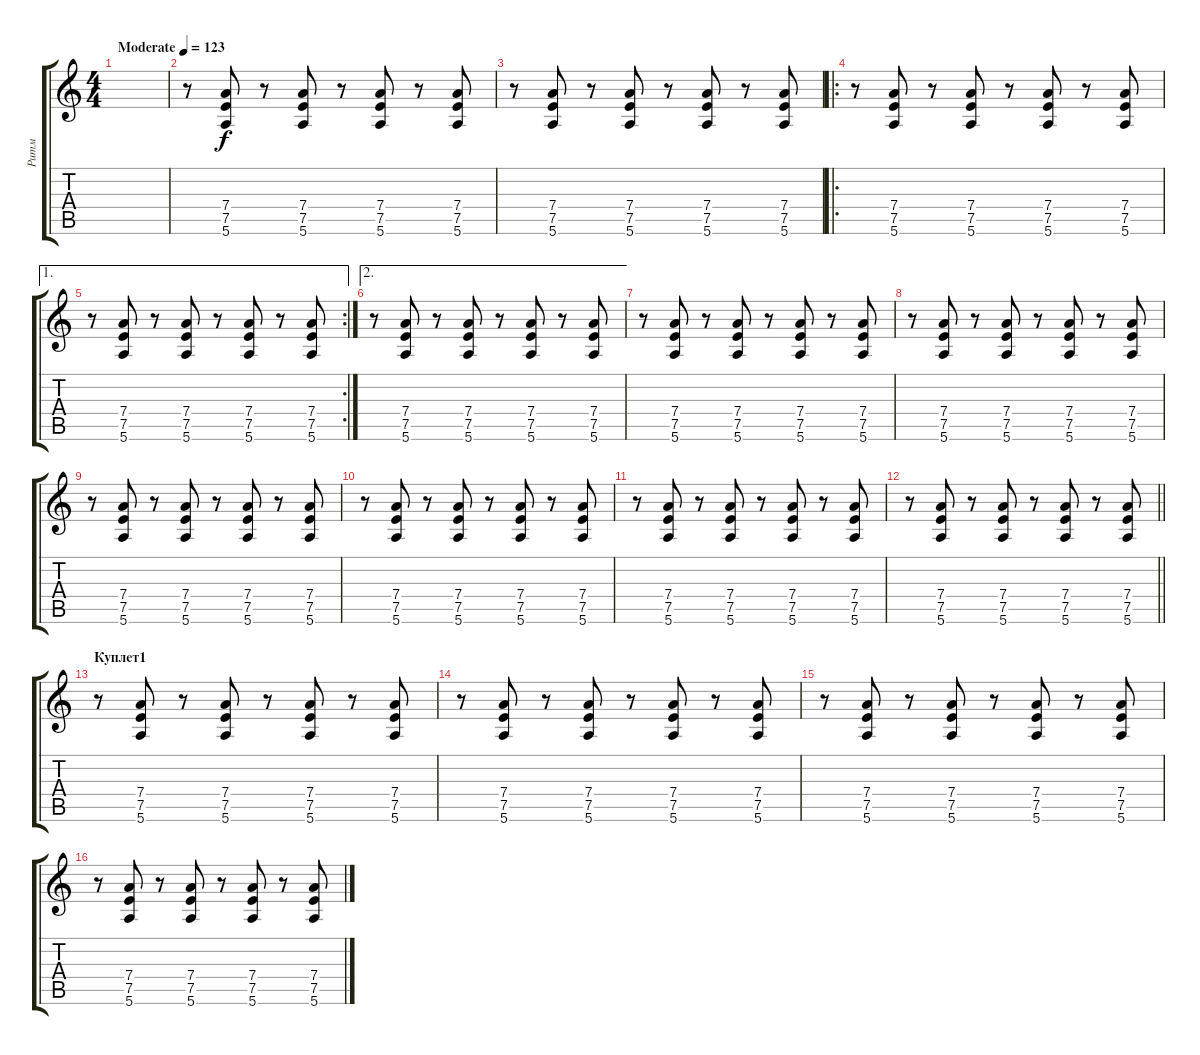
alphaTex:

\track ("Ритм" "Ритм") {instrument distortionguitar}
\staff {score tabs}
\tuning (E4 B3 G3 D3 A2 E2) {hide}
\ts (4 4)
\tempo (123 "Moderate")
\clef g2
\ks c
|
r.8 (7.4 7.5 5.6).8 r.8 (7.4 7.5 5.6).8 r.8 (7.4 7.5 5.6).8 r.8 (7.4 7.5 5.6).8 |
r.8 (7.4 7.5 5.6).8 r.8 (7.4 7.5 5.6).8 r.8 (7.4 7.5 5.6).8 r.8 (7.4 7.5 5.6).8 |
\ro
r.8 (7.4 7.5 5.6).8 r.8 (7.4 7.5 5.6).8 r.8 (7.4 7.5 5.6).8 r.8 (7.4 7.5 5.6).8 |
\ae 1
\rc 2
r.8 (7.4 7.5 5.6).8 r.8 (7.4 7.5 5.6).8 r.8 (7.4 7.5 5.6).8 r.8 (7.4 7.5 5.6).8 |
\ae 2
r.8 (7.4 7.5 5.6).8 r.8 (7.4 7.5 5.6).8 r.8 (7.4 7.5 5.6).8 r.8 (7.4 7.5 5.6).8 |
r.8 (7.4 7.5 5.6).8 r.8 (7.4 7.5 5.6).8 r.8 (7.4 7.5 5.6).8 r.8 (7.4 7.5 5.6).8 |
r.8 (7.4 7.5 5.6).8 r.8 (7.4 7.5 5.6).8 r.8 (7.4 7.5 5.6).8 r.8 (7.4 7.5 5.6).8 |
r.8 (7.4 7.5 5.6).8 r.8 (7.4 7.5 5.6).8 r.8 (7.4 7.5 5.6).8 r.8 (7.4 7.5 5.6).8 |
r.8 (7.4 7.5 5.6).8 r.8 (7.4 7.5 5.6).8 r.8 (7.4 7.5 5.6).8 r.8 (7.4 7.5 5.6).8 |
r.8 (7.4 7.5 5.6).8 r.8 (7.4 7.5 5.6).8 r.8 (7.4 7.5 5.6).8 r.8 (7.4 7.5 5.6).8 |
\barLineRight lightlight
r.8 (7.4 7.5 5.6).8 r.8 (7.4 7.5 5.6).8 r.8 (7.4 7.5 5.6).8 r.8 (7.4 7.5 5.6).8 |
\section ("" "Куплет1")
r.8 (7.4 7.5 5.6).8 r.8 (7.4 7.5 5.6).8 r.8 (7.4 7.5 5.6).8 r.8 (7.4 7.5 5.6).8 |
r.8 (7.4 7.5 5.6).8 r.8 (7.4 7.5 5.6).8 r.8 (7.4 7.5 5.6).8 r.8 (7.4 7.5 5.6).8 |
r.8 (7.4 7.5 5.6).8 r.8 (7.4 7.5 5.6).8 r.8 (7.4 7.5 5.6).8 r.8 (7.4 7.5 5.6).8 |
r.8 (7.4 7.5 5.6).8 r.8 (7.4 7.5 5.6).8 r.8 (7.4 7.5 5.6).8 r.8 (7.4 7.5 5.6).8
